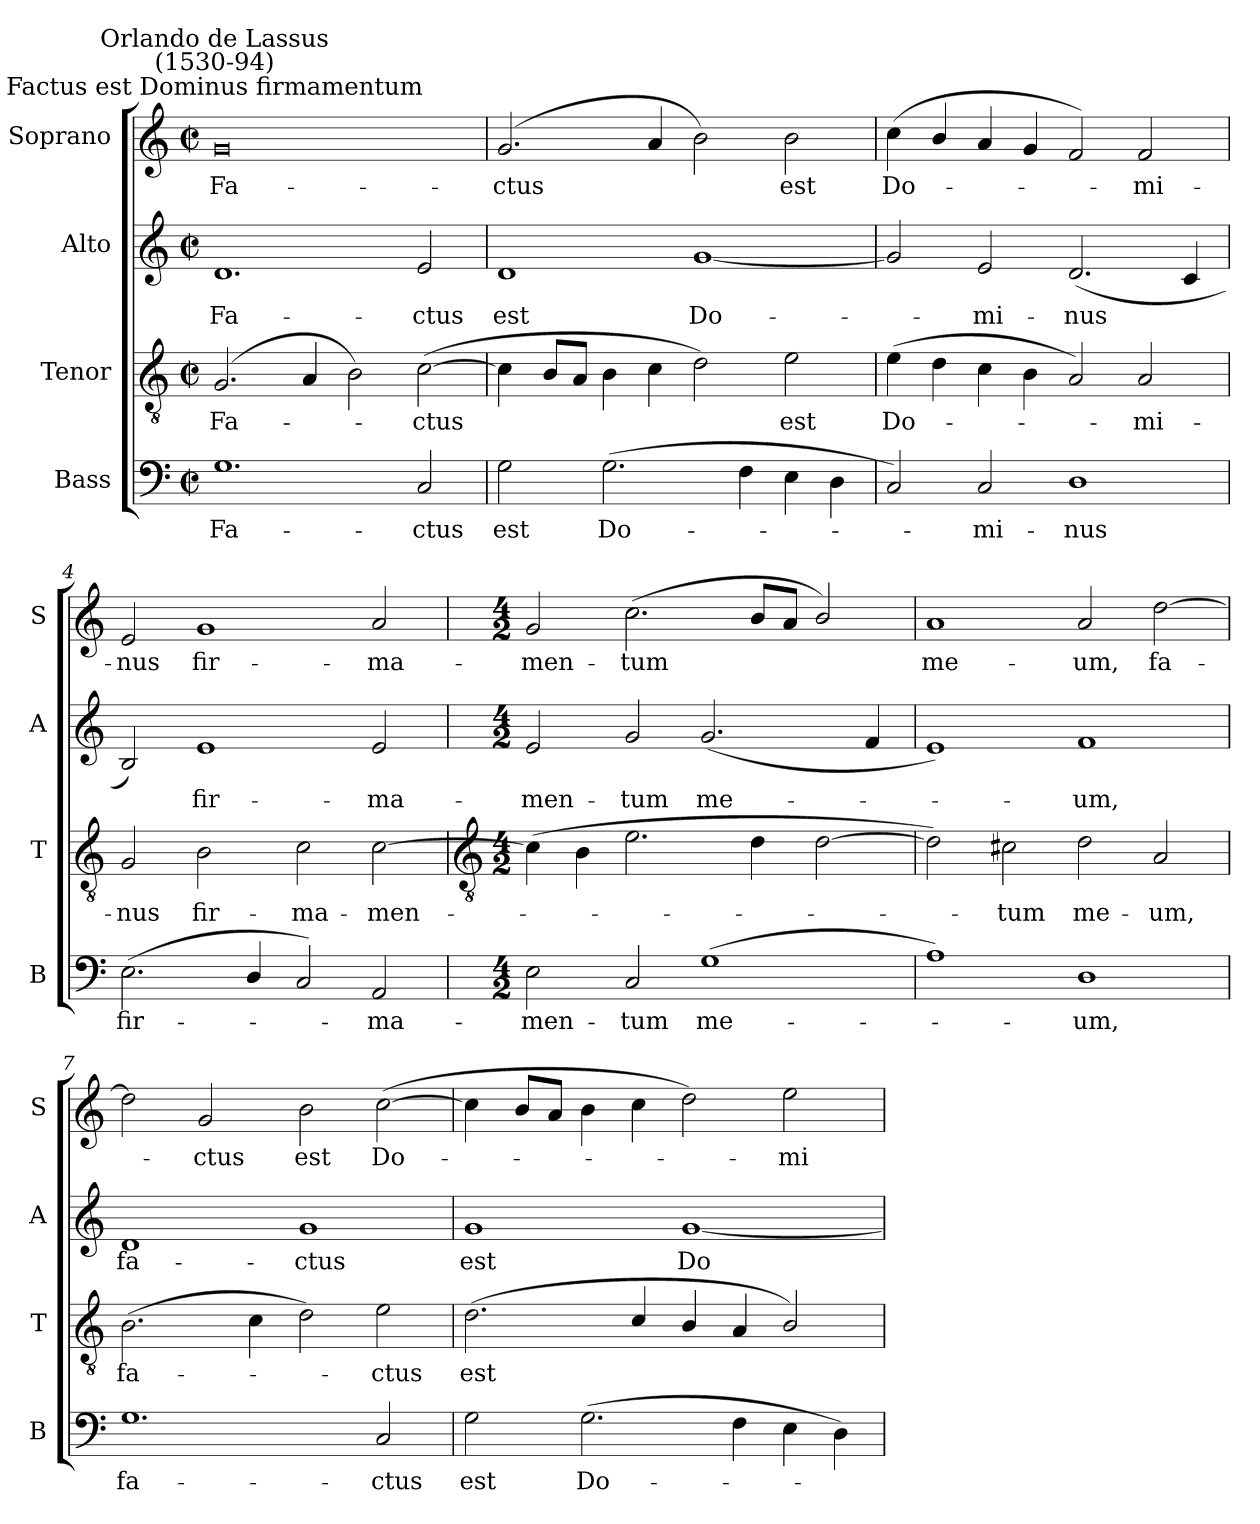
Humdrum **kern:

**kern	**text	**kern	**text	**kern	**text	**kern	**text
*part4	*part4	*part3	*part3	*part2	*part2	*part1	*part1
*staff4	*staff4	*staff3	*staff3	*staff2	*staff2	*staff1	*staff1
*I"Bass	*	*I"Tenor	*	*I"Alto	*	*I"Soprano	*
*I'B	*	*I'T	*	*I'A	*	*I'S	*
*clefF4	*	*clefGv2	*	*clefG2	*	*clefG2	*
*k[]	*	*k[]	*	*k[]	*	*k[]	*
*C:	*	*C:	*	*C:	*	*C:	*
*M4/2	*	*M4/2	*	*M4/2	*	*M4/2	*
*met(c|)	*	*met(c|)	*	*met(c|)	*	*met(c|)	*
=1	=1	=1	=1	=1	=1	=1	=1
!	!	!	!	!	!	!LO:TX:a:cj:t=Factus est Dominus firmamentum	!
!	!	!	!	!	!	!LO:TX:a:cj:t=Orlando de Lassus\n(1530-94)	!
!	!LO:LY:b	!	!LO:LY:b	!	!LO:LY:b	!	!LO:LY:b
1.G	Fa-	(<2.G	Fa-	1.d	Fa-	0g	Fa-
.	.	4A	.	.	.	.	.
.	.	2B)	.	.	.	.	.
!	!LO:LY:b	!	!LO:LY:b	!	!LO:LY:b	!	!
2C	-ctus	(>[2c	ctus	2e	-ctus	.	.
=2	=2	=2	=2	=2	=2	=2	=2
!	!LO:LY:b	!	!	!	!LO:LY:b	!	!LO:LY:b
2G	est	4c]	.	1d	est	(<2.g	-ctus
.	.	8BL	.	.	.	.	.
.	.	8AJ	.	.	.	.	.
!	!LO:LY:b	!	!	!	!	!	!
(>2.G	Do-	4B	.	.	.	.	.
.	.	4c	.	.	.	4a	.
!	!	!	!	!	!LO:LY:b	!	!
.	.	2d)	.	[1g	Do-	2b)	.
4F	.	.	.	.	.	.	.
!	!	!	!LO:LY:b	!	!	!	!LO:LY:b
4E	.	2e	est	.	.	2b	est
4D	.	.	.	.	.	.	.
=3	=3	=3	=3	=3	=3	=3	=3
!	!	!	!LO:LY:b	!	!	!	!LO:LY:b
2C)	.	(>4e	Do-	2g]	.	(<4cc	Do-
.	.	4d	.	.	.	4b/	.
!	!LO:LY:b	!	!	!	!LO:LY:b	!	!
2C	mi-	4c	.	2e	mi-	4a	.
.	.	4B	.	.	.	4g	.
!	!LO:LY:b	!	!	!	!LO:LY:b	!	!
1D	-nus	2A)	.	(<2.d	-nus	2f)	.
!	!	!	!LO:LY:b	!	!	!	!LO:LY:b
.	.	2A	mi-	.	.	2f	mi-
.	.	.	.	4c	.	.	.
=4	=4	=4	=4	=4	=4	=4	=4
!	!LO:LY:b	!	!LO:LY:b	!	!	!	!LO:LY:b
(<2.E	fir-	2G	-nus	2B)	.	2e	-nus
!	!	!	!LO:LY:b	!	!LO:LY:b	!	!LO:LY:b
.	.	2B	fir-	1e	fir-	1g	fir-
4D/	.	.	.	.	.	.	.
!	!	!	!LO:LY:b	!	!	!	!
2C)	.	2c	-ma-	.	.	.	.
!	!LO:LY:b	!	!LO:LY:b	!	!LO:LY:b	!	!LO:LY:b
2AA	ma-	[2c	-men-	2e	-ma-	2a	-ma-
!!LO:LB:g=z
=5	=5	=5	=5	=5	=5	=5	=5
*	*	*clefGv2	*	*	*	*	*
*M4/2	*	*M4/2	*	*M4/2	*	*M4/2	*
!	!LO:LY:b	!	!	!	!LO:LY:b	!	!LO:LY:b
2E	-men-	(>4c]	.	2e	-men-	2g	-men-
.	.	4B	.	.	.	.	.
!	!LO:LY:b	!	!	!	!LO:LY:b	!	!LO:LY:b
2C	-tum	2.e	.	2g	-tum	(<2.cc	-tum
!	!LO:LY:b	!	!	!	!LO:LY:b	!	!
(>1G	me-	.	.	(<2.g	me-	.	.
.	.	4d	.	.	.	8bL	.
.	.	.	.	.	.	8aJ	.
.	.	[2d	.	.	.	2b/)	.
.	.	.	.	4f	.	.	.
=6	=6	=6	=6	=6	=6	=6	=6
!	!	!	!	!	!	!	!LO:LY:b
1A)	.	2d])	.	1e)	.	1a	me-
!	!	!	!LO:LY:b	!	!	!	!
.	.	2c#X	tum	.	.	.	.
!	!LO:LY:b	!	!LO:LY:b	!	!LO:LY:b	!	!LO:LY:b
1D	um,	2d	me-	1f	um,	2a	-um,
!	!	!	!LO:LY:b	!	!	!	!LO:LY:b
.	.	2A	-um,	.	.	[2dd	fa-
=7	=7	=7	=7	=7	=7	=7	=7
!	!LO:LY:b	!	!LO:LY:b	!	!LO:LY:b	!	!
1.G	fa-	(>2.B	fa-	1d	fa-	2dd]	.
!	!	!	!	!	!	!	!LO:LY:b
.	.	.	.	.	.	2g	ctus
.	.	4c	.	.	.	.	.
!	!	!	!	!	!LO:LY:b	!	!LO:LY:b
.	.	2d)	.	1g	-ctus	2b	est
!	!LO:LY:b	!	!LO:LY:b	!	!	!	!LO:LY:b
2C	-ctus	2e	ctus	.	.	(>[2cc	Do-
=8	=8	=8	=8	=8	=8	=8	=8
!	!LO:LY:b	!	!LO:LY:b	!	!LO:LY:b	!	!
2G	est	(<2.d	est	1g	est	4cc]	.
.	.	.	.	.	.	8bL	.
.	.	.	.	.	.	8aJ	.
!	!LO:LY:b	!	!	!	!	!	!
(>2.G	Do-	.	.	.	.	4b	.
.	.	4c/	.	.	.	4cc	.
!	!	!	!	!	!LO:LY:b	!	!
.	.	4B/	.	[1g	Do-	2dd)	.
4F	.	4A	.	.	.	.	.
!	!	!	!	!	!	!	!LO:LY:b
4E	.	2B/)	.	.	.	2ee	mi-
4D)	.	.	.	.	.	.	.
=	=	=	=	=	=	=	=
*-	*-	*-	*-	*-	*-	*-	*-
